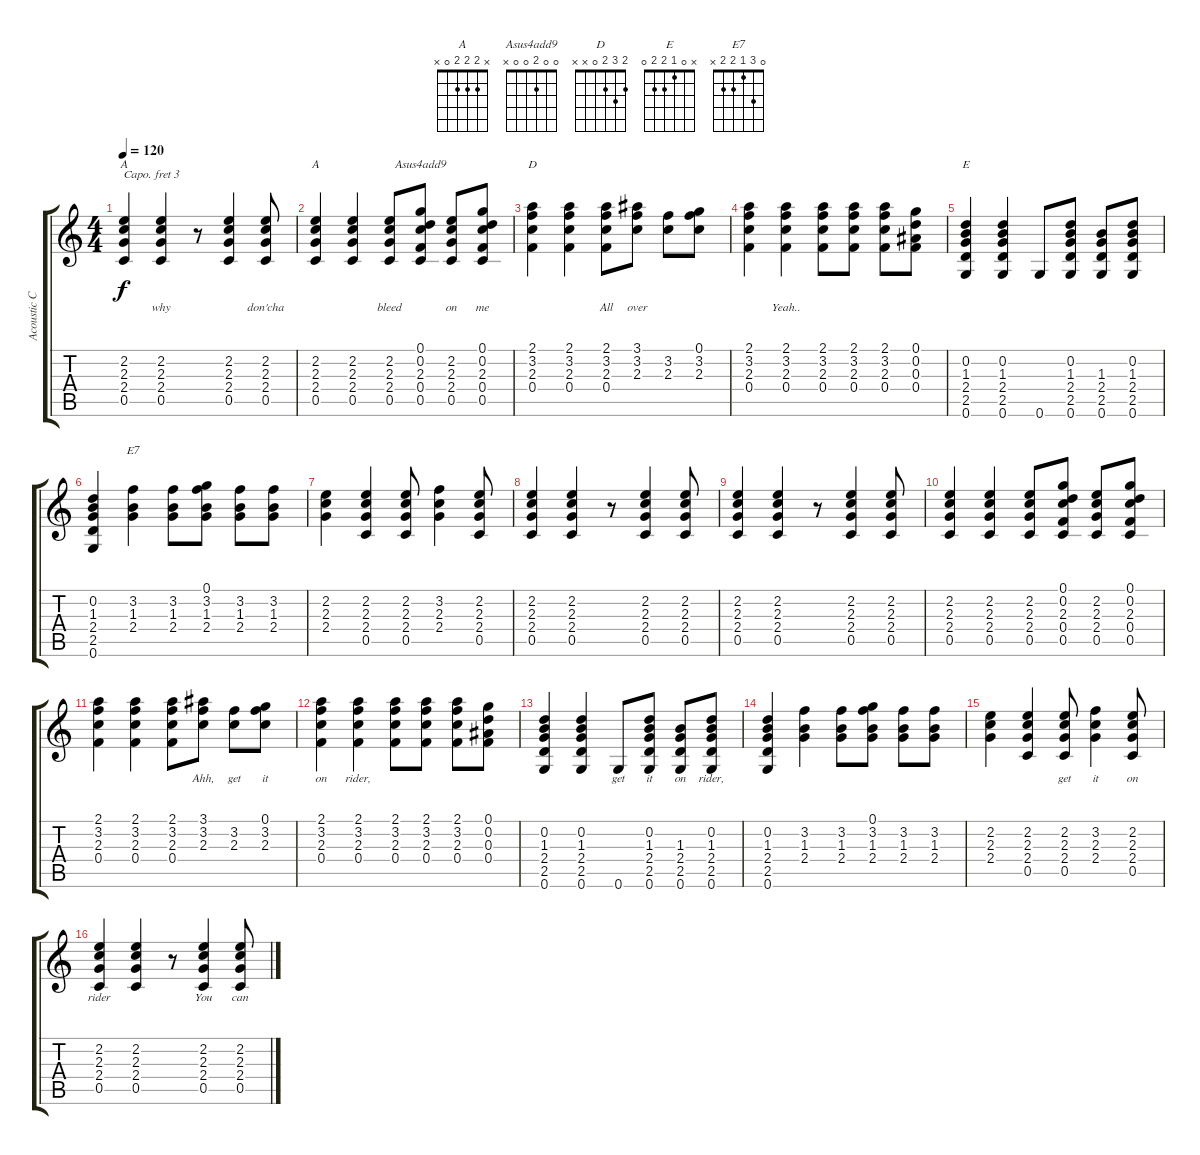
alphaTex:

\track ("Acoustic Capo 3" "Acoustic C") {instrument acousticguitarsteel}
\staff {score tabs}
\capo 3
\tuning (E4 B3 G3 D3 A2 E2) {hide}
\chord ("A" x 2 2 2 0 x) {barre 2}
\chord ("A" x 2 2 2 0 x)
\chord ("Asus4add9" 0 0 2 0 0 x)
\chord ("D" 2 3 2 0 x x)
\chord ("E" x 0 1 2 2 0)
\chord ("E7" 0 3 1 2 2 x)
\ts (4 4)
\tempo 120
\clef g2
\ks c
(2.2 2.3 2.4 0.5).4{ch "A" lyrics (0 "") lyrics (1 "") lyrics (2 "") lyrics (3 "") lyrics (4 "") dy f} (2.2 2.3 2.4 0.5).4{lyrics (0 "why") lyrics (1 "") lyrics (2 "") lyrics (3 "") lyrics (4 "")} r.8 (2.2 2.3 2.4 0.5).4{lyrics (0 "") lyrics (1 "") lyrics (2 "") lyrics (3 "") lyrics (4 "")} (2.2 2.3 2.4 0.5).8{lyrics (0 "don'cha") lyrics (1 "") lyrics (2 "") lyrics (3 "") lyrics (4 "")} |
(2.2 2.3 2.4 0.5).4{ch "A" lyrics (0 "") lyrics (1 "") lyrics (2 "") lyrics (3 "") lyrics (4 "")} (2.2 2.3 2.4 0.5).4{lyrics (0 "") lyrics (1 "") lyrics (2 "") lyrics (3 "") lyrics (4 "")} (2.2 2.3 2.4 0.5).8{lyrics (0 "bleed") lyrics (1 "") lyrics (2 "") lyrics (3 "") lyrics (4 "")} (0.1 0.2 2.3 0.4 0.5).8{ch "Asus4add9" lyrics (0 "") lyrics (1 "") lyrics (2 "") lyrics (3 "") lyrics (4 "")} (2.2 2.3 2.4 0.5).8{lyrics (0 "on") lyrics (1 "") lyrics (2 "") lyrics (3 "") lyrics (4 "")} (0.1 0.2 2.3 0.4 0.5).8{lyrics (0 "me") lyrics (1 "") lyrics (2 "") lyrics (3 "") lyrics (4 "")} |
(2.1 3.2 2.3 0.4).4{ch "D" lyrics (0 "") lyrics (1 "") lyrics (2 "") lyrics (3 "") lyrics (4 "")} (2.1 3.2 2.3 0.4).4{lyrics (0 "") lyrics (1 "") lyrics (2 "") lyrics (3 "") lyrics (4 "")} (2.1 3.2 2.3 0.4).8{lyrics (0 "All") lyrics (1 "") lyrics (2 "") lyrics (3 "") lyrics (4 "")} (3.1 3.2 2.3).8{lyrics (0 "over") lyrics (1 "") lyrics (2 "") lyrics (3 "") lyrics (4 "")} (3.2 2.3).8{lyrics (0 "") lyrics (1 "") lyrics (2 "") lyrics (3 "") lyrics (4 "")} (0.1 3.2 2.3).8{lyrics (0 "") lyrics (1 "") lyrics (2 "") lyrics (3 "") lyrics (4 "")} |
(2.1 3.2 2.3 0.4).4{lyrics (0 "") lyrics (1 "") lyrics (2 "") lyrics (3 "") lyrics (4 "")} (2.1 3.2 2.3 0.4).4{lyrics (0 "Yeah..") lyrics (1 "") lyrics (2 "") lyrics (3 "") lyrics (4 "")} (2.1 3.2 2.3 0.4).8{lyrics (0 "") lyrics (1 "") lyrics (2 "") lyrics (3 "") lyrics (4 "")} (2.1 3.2 2.3 0.4).8{lyrics (0 "") lyrics (1 "") lyrics (2 "") lyrics (3 "") lyrics (4 "")} (2.1 3.2 2.3 0.4).8{lyrics (0 "") lyrics (1 "") lyrics (2 "") lyrics (3 "") lyrics (4 "")} (0.1 0.2 0.3 0.4).8{lyrics (0 "") lyrics (1 "") lyrics (2 "") lyrics (3 "") lyrics (4 "")} |
(0.2 1.3 2.4 2.5 0.6).4{ch "E" lyrics (0 "") lyrics (1 "") lyrics (2 "") lyrics (3 "") lyrics (4 "")} (0.2 1.3 2.4 2.5 0.6).4{lyrics (0 "") lyrics (1 "") lyrics (2 "") lyrics (3 "") lyrics (4 "")} 0.6.8{lyrics (0 "") lyrics (1 "") lyrics (2 "") lyrics (3 "") lyrics (4 "")} (0.2 1.3 2.4 2.5 0.6).8{lyrics (0 "") lyrics (1 "") lyrics (2 "") lyrics (3 "") lyrics (4 "")} (1.3 2.4 2.5 0.6).8{lyrics (0 "") lyrics (1 "") lyrics (2 "") lyrics (3 "") lyrics (4 "")} (0.2 1.3 2.4 2.5 0.6).8{lyrics (0 "") lyrics (1 "") lyrics (2 "") lyrics (3 "") lyrics (4 "")} |
(0.2 1.3 2.4 2.5 0.6).4{lyrics (0 "") lyrics (1 "") lyrics (2 "") lyrics (3 "") lyrics (4 "")} (3.2 1.3 2.4).4{ch "E7" lyrics (0 "") lyrics (1 "") lyrics (2 "") lyrics (3 "") lyrics (4 "")} (3.2 1.3 2.4).8{lyrics (0 "") lyrics (1 "") lyrics (2 "") lyrics (3 "") lyrics (4 "")} (0.1 3.2 1.3 2.4).8{lyrics (0 "") lyrics (1 "") lyrics (2 "") lyrics (3 "") lyrics (4 "")} (3.2 1.3 2.4).8{lyrics (0 "") lyrics (1 "") lyrics (2 "") lyrics (3 "") lyrics (4 "")} (3.2 1.3 2.4).8{lyrics (0 "") lyrics (1 "") lyrics (2 "") lyrics (3 "") lyrics (4 "")} |
(2.2 2.3 2.4).4{lyrics (0 "") lyrics (1 "") lyrics (2 "") lyrics (3 "") lyrics (4 "")} (2.2 2.3 2.4 0.5).4{lyrics (0 "") lyrics (1 "") lyrics (2 "") lyrics (3 "") lyrics (4 "")} (2.2 2.3 2.4 0.5).8{lyrics (0 "") lyrics (1 "") lyrics (2 "") lyrics (3 "") lyrics (4 "")} (3.2 2.3 2.4).4{lyrics (0 "") lyrics (1 "") lyrics (2 "") lyrics (3 "") lyrics (4 "")} (2.2 2.3 2.4 0.5).8{lyrics (0 "") lyrics (1 "") lyrics (2 "") lyrics (3 "") lyrics (4 "")} |
(2.2 2.3 2.4 0.5).4{lyrics (0 "") lyrics (1 "") lyrics (2 "") lyrics (3 "") lyrics (4 "")} (2.2 2.3 2.4 0.5).4{lyrics (0 "") lyrics (1 "") lyrics (2 "") lyrics (3 "") lyrics (4 "")} r.8 (2.2 2.3 2.4 0.5).4{lyrics (0 "") lyrics (1 "") lyrics (2 "") lyrics (3 "") lyrics (4 "")} (2.2 2.3 2.4 0.5).8{lyrics (0 "") lyrics (1 "") lyrics (2 "") lyrics (3 "") lyrics (4 "")} |
(2.2 2.3 2.4 0.5).4{lyrics (0 "") lyrics (1 "") lyrics (2 "") lyrics (3 "") lyrics (4 "")} (2.2 2.3 2.4 0.5).4{lyrics (0 "") lyrics (1 "") lyrics (2 "") lyrics (3 "") lyrics (4 "")} r.8 (2.2 2.3 2.4 0.5).4{lyrics (0 "") lyrics (1 "") lyrics (2 "") lyrics (3 "") lyrics (4 "")} (2.2 2.3 2.4 0.5).8{lyrics (0 "") lyrics (1 "") lyrics (2 "") lyrics (3 "") lyrics (4 "")} |
(2.2 2.3 2.4 0.5).4{lyrics (0 "") lyrics (1 "") lyrics (2 "") lyrics (3 "") lyrics (4 "")} (2.2 2.3 2.4 0.5).4{lyrics (0 "") lyrics (1 "") lyrics (2 "") lyrics (3 "") lyrics (4 "")} (2.2 2.3 2.4 0.5).8{lyrics (0 "") lyrics (1 "") lyrics (2 "") lyrics (3 "") lyrics (4 "")} (0.1 0.2 2.3 0.4 0.5).8{lyrics (0 "") lyrics (1 "") lyrics (2 "") lyrics (3 "") lyrics (4 "")} (2.2 2.3 2.4 0.5).8{lyrics (0 "") lyrics (1 "") lyrics (2 "") lyrics (3 "") lyrics (4 "")} (0.1 0.2 2.3 0.4 0.5).8{lyrics (0 "") lyrics (1 "") lyrics (2 "") lyrics (3 "") lyrics (4 "")} |
(2.1 3.2 2.3 0.4).4{lyrics (0 "") lyrics (1 "") lyrics (2 "") lyrics (3 "") lyrics (4 "")} (2.1 3.2 2.3 0.4).4{lyrics (0 "") lyrics (1 "") lyrics (2 "") lyrics (3 "") lyrics (4 "")} (2.1 3.2 2.3 0.4).8{lyrics (0 "") lyrics (1 "") lyrics (2 "") lyrics (3 "") lyrics (4 "")} (3.1 3.2 2.3).8{lyrics (0 "Ahh,") lyrics (1 "") lyrics (2 "") lyrics (3 "") lyrics (4 "")} (3.2 2.3).8{lyrics (0 "get") lyrics (1 "") lyrics (2 "") lyrics (3 "") lyrics (4 "")} (0.1 3.2 2.3).8{lyrics (0 "it") lyrics (1 "") lyrics (2 "") lyrics (3 "") lyrics (4 "")} |
(2.1 3.2 2.3 0.4).4{lyrics (0 "on") lyrics (1 "") lyrics (2 "") lyrics (3 "") lyrics (4 "")} (2.1 3.2 2.3 0.4).4{lyrics (0 "rider,") lyrics (1 "") lyrics (2 "") lyrics (3 "") lyrics (4 "")} (2.1 3.2 2.3 0.4).8{lyrics (0 "") lyrics (1 "") lyrics (2 "") lyrics (3 "") lyrics (4 "")} (2.1 3.2 2.3 0.4).8{lyrics (0 "") lyrics (1 "") lyrics (2 "") lyrics (3 "") lyrics (4 "")} (2.1 3.2 2.3 0.4).8{lyrics (0 "") lyrics (1 "") lyrics (2 "") lyrics (3 "") lyrics (4 "")} (0.1 0.2 0.3 0.4).8{lyrics (0 "") lyrics (1 "") lyrics (2 "") lyrics (3 "") lyrics (4 "")} |
(0.2 1.3 2.4 2.5 0.6).4{lyrics (0 "") lyrics (1 "") lyrics (2 "") lyrics (3 "") lyrics (4 "")} (0.2 1.3 2.4 2.5 0.6).4{lyrics (0 "") lyrics (1 "") lyrics (2 "") lyrics (3 "") lyrics (4 "")} 0.6.8{lyrics (0 "get") lyrics (1 "") lyrics (2 "") lyrics (3 "") lyrics (4 "")} (0.2 1.3 2.4 2.5 0.6).8{lyrics (0 "it") lyrics (1 "") lyrics (2 "") lyrics (3 "") lyrics (4 "")} (1.3 2.4 2.5 0.6).8{lyrics (0 "on") lyrics (1 "") lyrics (2 "") lyrics (3 "") lyrics (4 "")} (0.2 1.3 2.4 2.5 0.6).8{lyrics (0 "rider,") lyrics (1 "") lyrics (2 "") lyrics (3 "") lyrics (4 "")} |
(0.2 1.3 2.4 2.5 0.6).4{lyrics (0 "") lyrics (1 "") lyrics (2 "") lyrics (3 "") lyrics (4 "")} (3.2 1.3 2.4).4{lyrics (0 "") lyrics (1 "") lyrics (2 "") lyrics (3 "") lyrics (4 "")} (3.2 1.3 2.4).8{lyrics (0 "") lyrics (1 "") lyrics (2 "") lyrics (3 "") lyrics (4 "")} (0.1 3.2 1.3 2.4).8{lyrics (0 "") lyrics (1 "") lyrics (2 "") lyrics (3 "") lyrics (4 "")} (3.2 1.3 2.4).8{lyrics (0 "") lyrics (1 "") lyrics (2 "") lyrics (3 "") lyrics (4 "")} (3.2 1.3 2.4).8{lyrics (0 "") lyrics (1 "") lyrics (2 "") lyrics (3 "") lyrics (4 "")} |
(2.2 2.3 2.4).4{lyrics (0 "") lyrics (1 "") lyrics (2 "") lyrics (3 "") lyrics (4 "")} (2.2 2.3 2.4 0.5).4{lyrics (0 "") lyrics (1 "") lyrics (2 "") lyrics (3 "") lyrics (4 "")} (2.2 2.3 2.4 0.5).8{lyrics (0 "get") lyrics (1 "") lyrics (2 "") lyrics (3 "") lyrics (4 "")} (3.2 2.3 2.4).4{lyrics (0 "it") lyrics (1 "") lyrics (2 "") lyrics (3 "") lyrics (4 "")} (2.2 2.3 2.4 0.5).8{lyrics (0 "on") lyrics (1 "") lyrics (2 "") lyrics (3 "") lyrics (4 "")} |
(2.2 2.3 2.4 0.5).4{lyrics (0 "rider") lyrics (1 "") lyrics (2 "") lyrics (3 "") lyrics (4 "")} (2.2 2.3 2.4 0.5).4{lyrics (0 "") lyrics (1 "") lyrics (2 "") lyrics (3 "") lyrics (4 "")} r.8 (2.2 2.3 2.4 0.5).4{lyrics (0 "You") lyrics (1 "") lyrics (2 "") lyrics (3 "") lyrics (4 "")} (2.2 2.3 2.4 0.5).8{lyrics (0 "can") lyrics (1 "") lyrics (2 "") lyrics (3 "") lyrics (4 "")}
